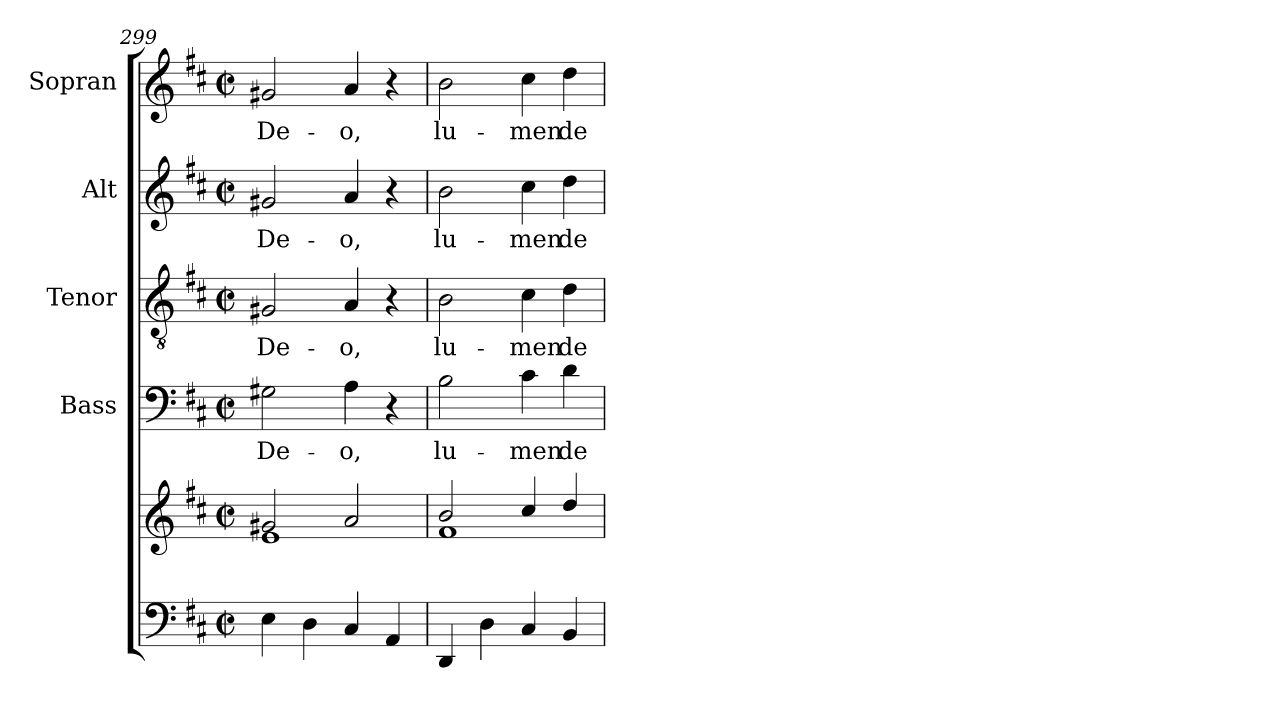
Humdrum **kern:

**kern	**kern	**kern	**text	**kern	**text	**kern	**text	**kern	**text
*part5	*part5	*part4	*part4	*part3	*part3	*part2	*part2	*part1	*part1
*staff6	*staff5	*staff4	*staff4	*staff3	*staff3	*staff2	*staff2	*staff1	*staff1
*	*	*I"Bass	*	*I"Tenor	*	*I"Alt	*	*I"Sopran	*
*	*	*I'B.	*	*I'T.	*	*I'A.	*	*I'S.	*
*clefF4	*clefG2	*clefF4	*	*clefGv2	*	*clefG2	*	*clefG2	*
*k[f#c#]	*k[f#c#]	*k[f#c#]	*	*k[f#c#]	*	*k[f#c#]	*	*k[f#c#]	*
*D:	*D:	*D:	*	*D:	*	*D:	*	*D:	*
*M2/2	*M2/2	*M2/2	*	*M2/2	*	*M2/2	*	*M2/2	*
*met(c|)	*met(c|)	*met(c|)	*	*met(c|)	*	*met(c|)	*	*met(c|)	*
=299	=299	=299	=299	=299	=299	=299	=299	=299	=299
*	*^	*	*	*	*	*	*	*	*
!	!	!	!	!LO:LY:b	!	!LO:LY:b	!	!LO:LY:b	!	!LO:LY:b
4E\	2g#X/	1e	2G#X\	De-	2G#X/	De-	2g#X/	De-	2g#X/	De-
4D\	.	.	.	.	.	.	.	.	.	.
!	!	!	!	!LO:LY:b	!	!LO:LY:b	!	!LO:LY:b	!	!LO:LY:b
4C#/	2a/	.	4A\	-o,	4A/	-o,	4a/	-o,	4a/	-o,
4AA/	.	.	4r	.	4r	.	4r	.	4r	.
=300	=300	=300	=300	=300	=300	=300	=300	=300	=300	=300
!	!	!	!	!LO:LY:b	!	!LO:LY:b	!	!LO:LY:b	!	!LO:LY:b
4DD/	2b/	1f#	2B\	lu-	2B\	lu-	2b\	lu-	2b\	lu-
4D\	.	.	.	.	.	.	.	.	.	.
!	!	!	!	!LO:LY:b	!	!LO:LY:b	!	!LO:LY:b	!	!LO:LY:b
4C#/	4cc#/	.	4c#\	-men	4c#\	-men	4cc#\	-men	4cc#\	-men
!	!	!	!	!LO:LY:b	!	!LO:LY:b	!	!LO:LY:b	!	!LO:LY:b
4BB/	4dd/	.	4d\	de	4d\	de	4dd\	de	4dd\	de
*	*v	*v	*	*	*	*	*	*	*	*
=	=	=	=	=	=	=	=	=	=
*-	*-	*-	*-	*-	*-	*-	*-	*-	*-
